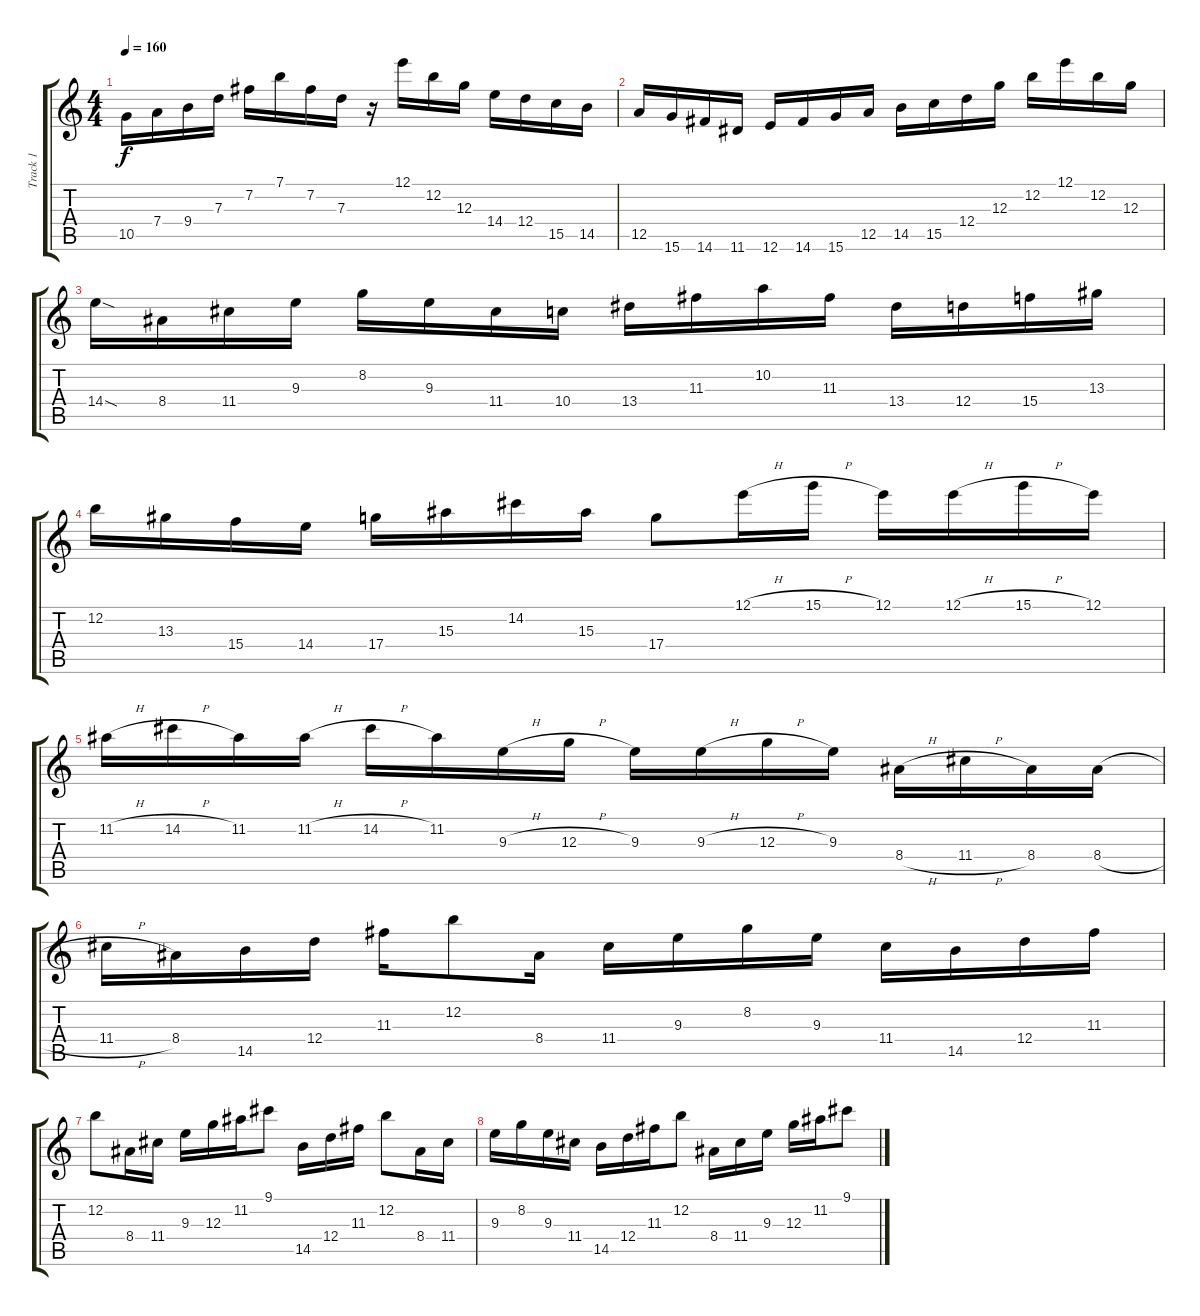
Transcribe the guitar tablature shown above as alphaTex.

\track ("Track 1" "Track 1") {instrument overdrivenguitar}
\staff {score tabs}
\tuning (E4 B3 G3 D3 A2 E2) {hide}
\ts (4 4)
\tempo 160
\clef g2
\ks c
10.5.16{dy f} 7.4.16 9.4.16 7.3.16 7.2.16 7.1.16 7.2.16 7.3.16 r.16 12.1.16 12.2.16 12.3.16 14.4.16 12.4.16 15.5.16 14.5.16 |
12.5.16 15.6.16 14.6.16 11.6.16 12.6.16 14.6.16 15.6.16 12.5.16 14.5.16 15.5.16 12.4.16 12.3.16 12.2.16 12.1.16 12.2.16 12.3.16 |
14.4{sod}.16 8.4.16 11.4.16 9.3.16 8.2.16 9.3.16 11.4.16 10.4.16 13.4.16 11.3.16 10.2.16 11.3.16 13.4.16 12.4.16 15.4.16 13.3.16 |
12.2.16 13.3.16 15.4.16 14.4.16 17.4.16 15.3.16 14.2.16 15.3.16 17.4.8 12.1{h}.16 15.1{h}.16 12.1.16 12.1{h}.16 15.1{h}.16 12.1.16 |
11.2{h}.16 14.2{h}.16 11.2.16 11.2{h}.16 14.2{h}.16 11.2.16 9.3{h}.16 12.3{h}.16 9.3.16 9.3{h}.16 12.3{h}.16 9.3.16 8.4{h}.16 11.4{h}.16 8.4.16 8.4{h}.16 |
11.4{h}.16 8.4.16 14.5.16 12.4.16 11.3.16 12.2.8 8.4.16 11.4.16 9.3.16 8.2.16 9.3.16 11.4.16 14.5.16 12.4.16 11.3.16 |
12.2.8 8.4.16 11.4.16 9.3.16 12.3.16 11.2.16 9.1.8 14.5.16 12.4.16 11.3.16 12.2.8 8.4.16 11.4.16 |
9.3.16 8.2.16 9.3.16 11.4.16 14.5.16 12.4.16 11.3.16 12.2.8 8.4.16 11.4.16 9.3.16 12.3.16 11.2.16 9.1.8
